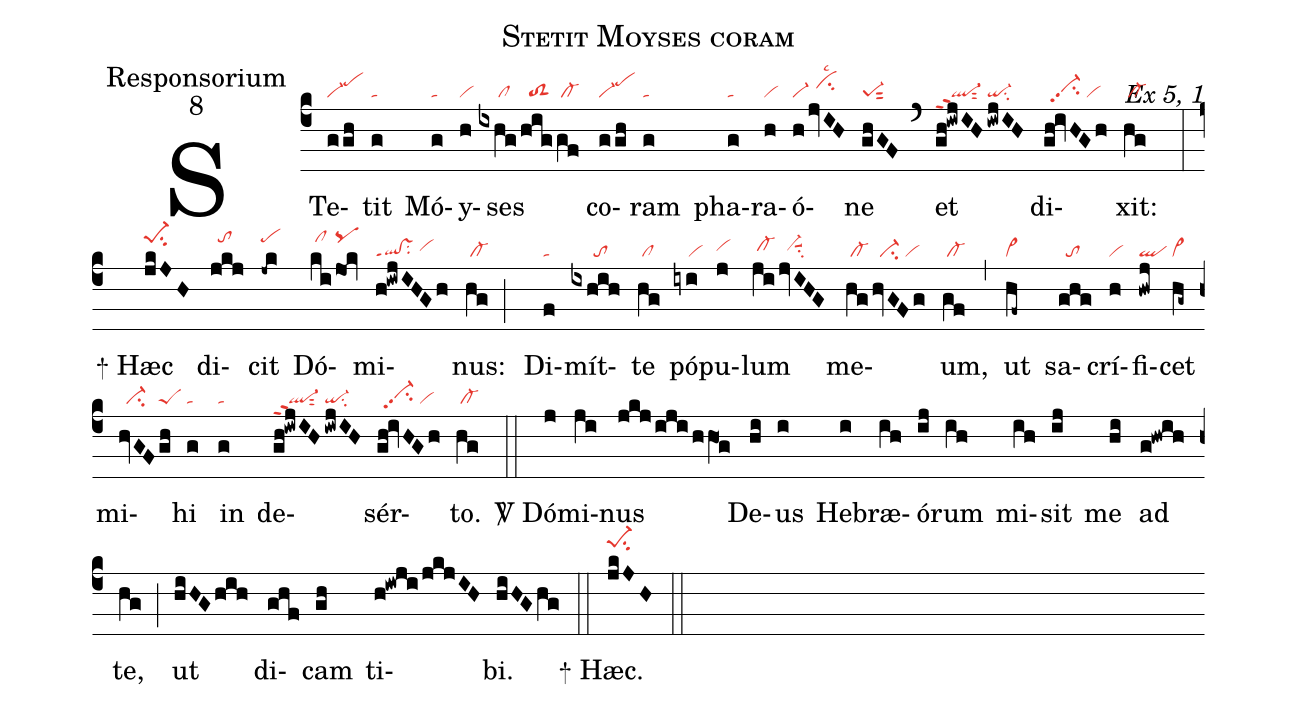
name:Stetit Moyses coram;
office-part:Responsorium;
mode:8;
commentary:Ex 5, 1;
nabc-lines:1;
%%
(c4)
STe(ggh|vi-pehj)tit(g|ta) Mó(g|ta)y(h|vi)ses(ixhg|/////cl|/hig|//toS2|gf|/cl-) co(ggh|vi-pehj)ram(g|ta) pha(g|ta)ra(h|vi)ó(h|vi-|/jvIH|//cihilsc2)ne(ghGF|pe-1sut2) (`)
et(gh!iwjIH|ql-ppt2sut2|/iwjIH|qi-su2) di(gh!ivHGh|//vi-hhpp2su2/vi)xit:(hg|/cl-) (:)
<sp>+</sp> Hæc(jkJH|pe-1hksu2) di(jkj|//tohk)cit(-jk|pehk) Dó(ki|/clhk|/jOk|pqhk)mi(h!iwjIHGh|ql!vsppt1su2/vihh)nus:(hg;|/cl-) Di(f|ta)mít(ixhih|//////to)te(hg|/cl) pó(iyi|////vi)pu(j|vihh)lum(ji|/cl-hh|/jvIHG|//vi-hhsuu1su2) me(hg|/cl-|/hvGFg|//vi-su2/vi)um,(gf|/cl-) (,)
ut(hf~|cl~) sa(ghg|//to)crí(h|vi)fi(hwj|ql)cet(hg~|cl~) mi(hvGF|//ci-|gh|peS)hi(g|ta) in(g|ta) de(gh!iwjIH|ql-ppt2sut2|/iwjIH|qi-su2)sér(gh!ivHGh|//vi-hhpp2su2/vi)to.(hg|/cl-) (::)
<sp>V/</sp> Dó(j)mi(ji)nus(jkj/iji/hhO1g) De(hi)us(i) He(i)bræ(ih)ó(ij)rum(ih) mi(ih)sit(ij)
me(hi) ad(g@hwih) te,(hg) (;)
ut(hiHGhih) di(ghf)cam(gh) ti(h@iwji/jkjIH)bi.(hiHGhg) (::)
<sp>+</sp> Hæc.(jkJH|pe-1hksu2) (::)
